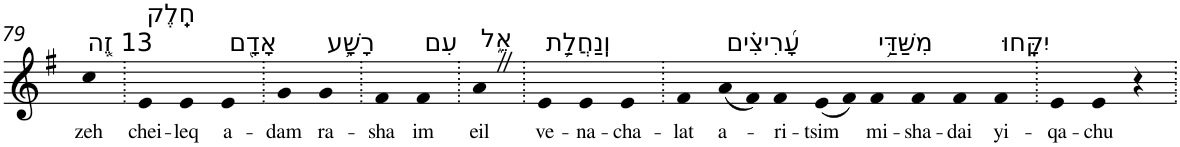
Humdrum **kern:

**kern	**text
*part1	*part1
*staff1	*staff1
*I"Piano	*
*I'Pno	*
!!LO:PB:g=z
*clefG2	*
*k[f#]	*
*G:	*
=79	=79
!LO:TX:a:t=13 זֶ֤ה	!
!	!LO:LY:b
4cc	zeh
=80.	=80.
!LO:TX:a:t=חֵֽלֶק	!
!	!LO:LY:b
4e	chei-
!	!LO:LY:b
4e	-leq
!LO:TX:a:t=אָדָ֖ם	!
!	!LO:LY:b
4e	a-
=81.	=81.
!	!LO:LY:b
4g	-dam
!LO:TX:a:t=רָשָׁ֥ע	!
!	!LO:LY:b
4g	ra-
=82.	=82.
!	!LO:LY:b
4f#	-sha
!LO:TX:a:t=עִם	!
!	!LO:LY:b
4f#	im
=83.	=83.
!LO:TX:a:t=אֵ֑ל	!
!	!LO:LY:b
4aZ	eil
=84.	=84.
!LO:TX:a:t=וְֽנַחֲלַ֥ת	!
!	!LO:LY:b
4e	ve-
!	!LO:LY:b
4e	-na-
!	!LO:LY:b
4e	-cha-
=85.	=85.
!	!LO:LY:b
4f#	-lat
!LO:TX:a:t=עָ֝רִיצִ֗ים	!
!	!LO:LY:b
(8a	a-
8f#)	.
!	!LO:LY:b
4f#	-ri-
!	!LO:LY:b
(8e	-tsim
8f#)	.
!LO:TX:a:t=מִשַּׁדַּ֥י	!
!	!LO:LY:b
4f#	mi-
!	!LO:LY:b
4f#	-sha-
!	!LO:LY:b
4f#	-dai
!LO:TX:a:t=יִקָּֽחוּ	!
!	!LO:LY:b
4f#	yi-
=86.	=86.
!	!LO:LY:b
4e	-qa-
!	!LO:LY:b
4e	-chu
4r	.
=.	=.
*-	*-
